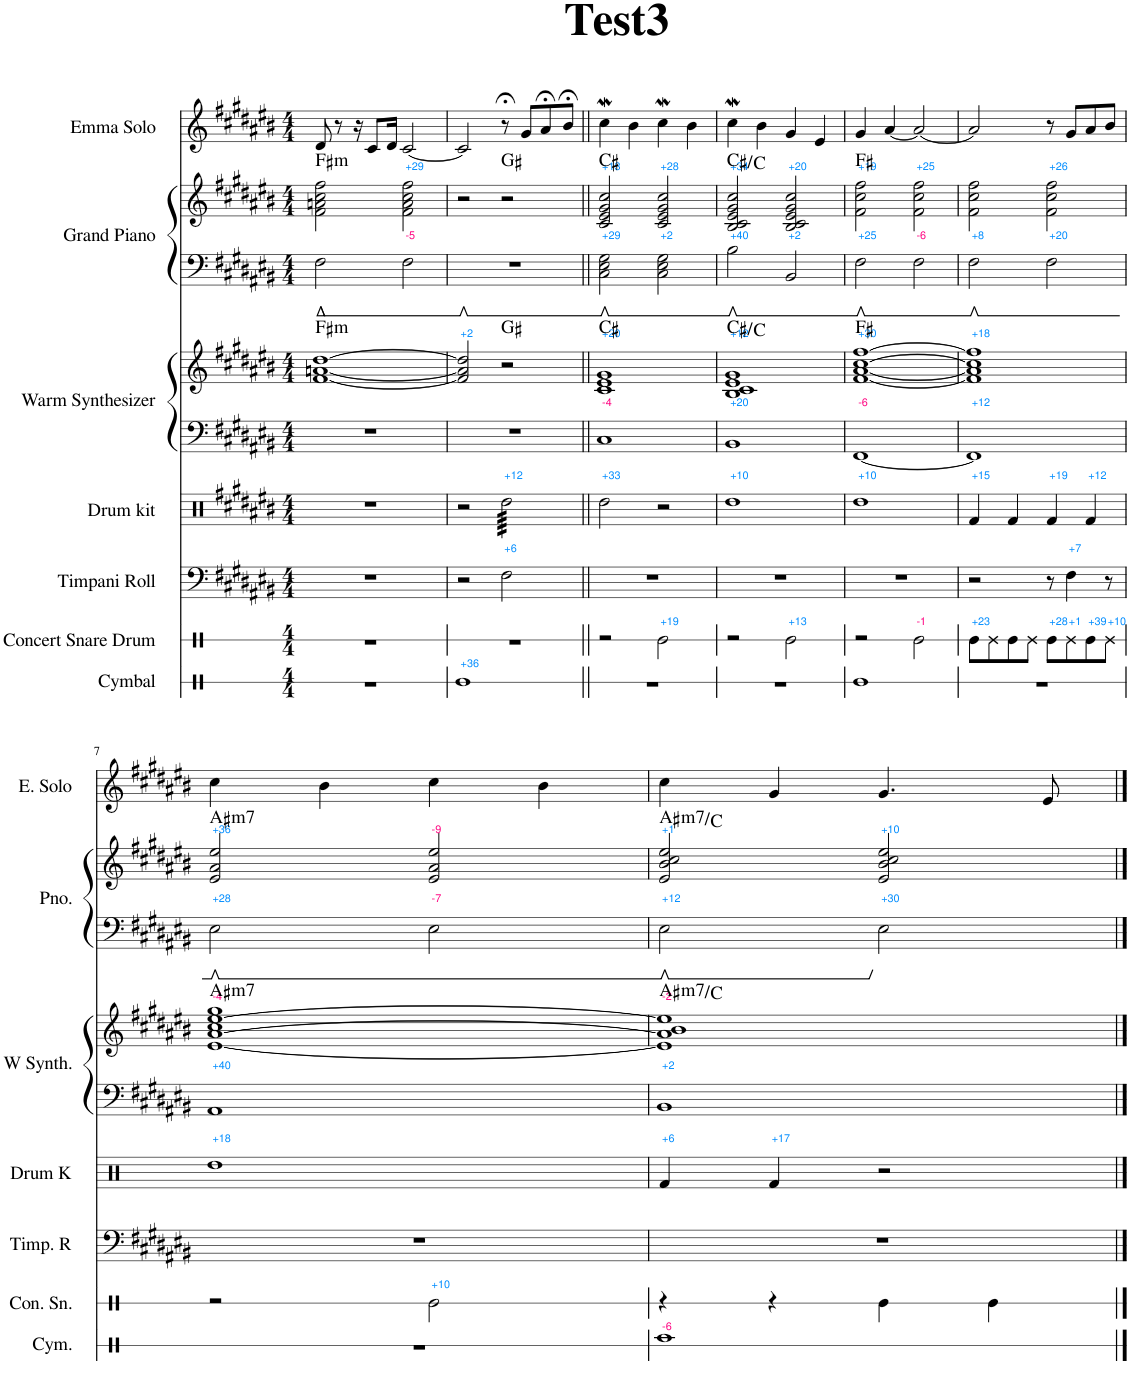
**kern	**kern	**kern	**kern	**kern	**kern	**harte	**kern	**kern	**harte	**kern
*part7	*part6	*part5	*part4	*part3	*part3	*part3	*part2	*part2	*part2	*part1
*staff9	*staff8	*staff7	*staff6	*staff5	*staff4	*	*staff3	*staff2	*	*staff1
*I"Cymbal	*I"Concert Snare Drum	*I"Timpani Roll	*I"Drum kit	*I"Warm Synthesizer	*	*	*I"Grand Piano	*	*	*I"Emma Solo
*I'Cym.	*I'Con. Sn.	*I'Timp. R	*I'Drum K	*I'W Synth.	*	*	*I'Pno.	*	*	*I'E. Solo
*stria1	*stria1	*	*	*	*	*	*	*	*	*
*clefX	*clefX	*clefF4	*clefX	*clefF4	*clefG2	*	*clefF4	*clefG2	*	*clefG2
*k[f#c#g#d#a#e#b#]	*k[f#c#g#d#a#e#b#]	*k[f#c#g#d#a#e#b#]	*k[f#c#g#d#a#e#b#]	*k[f#c#g#d#a#e#b#]	*k[f#c#g#d#a#e#b#]	*	*k[f#c#g#d#a#e#b#]	*k[f#c#g#d#a#e#b#]	*	*k[f#c#g#d#a#e#b#]
*M4/4	*M4/4	*M4/4	*M4/4	*M4/4	*M4/4	*	*M4/4	*M4/4	*	*M4/4
=1	=1	=1	=1	=1	=1	=1	=1	=1	=1	=1
!	!	!	!	!	!	!LO:H:kt=m	!	!	!LO:H:kt=m	!
1r	1r	1r	1r	1r	[1f# [1an [1dd#	F#:min	2F#\	2f#\ 2an\ 2cc#\ 2ff#\	F#:min	8d#/
.	.	.	.	.	.	.	.	.	.	8r
.	.	.	.	.	.	.	.	.	.	16r
.	.	.	.	.	.	.	.	.	.	8c#/L
.	.	.	.	.	.	.	.	.	.	16d#/Jk
!	!	!	!	!	!	!	!	!LO:TX:a:color=#008CFF:t=+29	!	!
!	!	!	!	!	!	!	!LO:TX:a:color=#FF007F:t=-5	!	!	!
.	.	.	.	.	.	.	2F#\	2f#\ 2a\ 2cc#\ 2ff#\	.	[2c#/
=2	=2	=2	=2	=2	=2	=2	=2	=2	=2	=2
!	!	!	!	!	!LO:TX:a:color=#008CFF:t=+2	!	!	!	!	!
!LO:TX:a:color=#008CFF:t=+36	!	!	!	!	!	!	!	!	!	!
1ffn	1r	2r	2r	1r	2f#/] 2a/] 2dd#/]	.	1r	2r	.	2c#/]
!	!	!	!LO:TX:a:color=#008CFF:t=+12	!	!	!	!	!	!	!
!	!	!LO:TX:a:color=#008CFF:t=+6	!	!	!	!	!	!	!	!
*	*	*	*tremolo	*	*	*	*	*	*	*
.	.	2F#\	64Rdd\LLLL	.	2r	G#:maj	.	2r	G#:maj	8r;<
.	.	.	64Rdd\	.	.	.	.	.	.	.
.	.	.	64Rdd\	.	.	.	.	.	.	.
.	.	.	64Rdd\	.	.	.	.	.	.	.
.	.	.	64Rdd\	.	.	.	.	.	.	.
.	.	.	64Rdd\	.	.	.	.	.	.	.
.	.	.	64Rdd\	.	.	.	.	.	.	.
.	.	.	64Rdd\	.	.	.	.	.	.	.
.	.	.	64Rdd\	.	.	.	.	.	.	8g#/L
.	.	.	64Rdd\	.	.	.	.	.	.	.
.	.	.	64Rdd\	.	.	.	.	.	.	.
.	.	.	64Rdd\	.	.	.	.	.	.	.
.	.	.	64Rdd\	.	.	.	.	.	.	.
.	.	.	64Rdd\	.	.	.	.	.	.	.
.	.	.	64Rdd\	.	.	.	.	.	.	.
.	.	.	64Rdd\	.	.	.	.	.	.	.
.	.	.	64Rdd\	.	.	.	.	.	.	8a#;</
.	.	.	64Rdd\	.	.	.	.	.	.	.
.	.	.	64Rdd\	.	.	.	.	.	.	.
.	.	.	64Rdd\	.	.	.	.	.	.	.
.	.	.	64Rdd\	.	.	.	.	.	.	.
.	.	.	64Rdd\	.	.	.	.	.	.	.
.	.	.	64Rdd\	.	.	.	.	.	.	.
.	.	.	64Rdd\	.	.	.	.	.	.	.
.	.	.	64Rdd\	.	.	.	.	.	.	8b#;</J
.	.	.	64Rdd\	.	.	.	.	.	.	.
.	.	.	64Rdd\	.	.	.	.	.	.	.
.	.	.	64Rdd\	.	.	.	.	.	.	.
.	.	.	64Rdd\	.	.	.	.	.	.	.
.	.	.	64Rdd\	.	.	.	.	.	.	.
.	.	.	64Rdd\	.	.	.	.	.	.	.
.	.	.	64Rdd\JJJJ	.	.	.	.	.	.	.
*	*	*	*Xtremolo	*	*	*	*	*	*	*
=3||	=3||	=3||	=3||	=3||	=3||	=3||	=3||	=3||	=3||	=3||
!	!	!	!	!	!	!	!	!LO:TX:a:color=#008CFF:t=+13	!	!
!	!	!	!	!	!	!	!LO:TX:a:color=#008CFF:t=+29	!	!	!
!	!	!	!	!	!LO:TX:a:color=#008CFF:t=+20	!	!	!	!	!
!	!	!	!	!LO:TX:a:color=#FF007F:t=-4	!	!	!	!	!	!
!	!	!	!LO:TX:a:color=#008CFF:t=+33	!	!	!	!	!	!	!
1r	2r	1r	2Rdd\	1C#	1c# 1e# 1g#	C#:maj	2C#\ 2E#\ 2G#\	2c#/ 2e#/ 2g#/ 2cc#/	C#:maj	4cc#w\
.	.	.	.	.	.	.	.	.	.	4b#\
!	!	!	!	!	!	!	!	!LO:TX:a:color=#008CFF:t=+28	!	!
!	!	!	!	!	!	!	!LO:TX:a:color=#008CFF:t=+2	!	!	!
!	!LO:TX:a:color=#008CFF:t=+19	!	!	!	!	!	!	!	!	!
.	2Re\	.	2r	.	.	.	2C#\ 2E#\ 2G#\	2c#/ 2e#/ 2g#/ 2cc#/	.	4cc#w\
.	.	.	.	.	.	.	.	.	.	4b#\
=4	=4	=4	=4	=4	=4	=4	=4	=4	=4	=4
!	!	!	!	!	!	!	!	!LO:TX:a:color=#008CFF:t=+34	!	!
!	!	!	!	!	!	!	!LO:TX:a:color=#008CFF:t=+40	!	!	!
!	!	!	!	!	!LO:TX:a:color=#008CFF:t=+12	!	!	!	!	!
!	!	!	!	!LO:TX:a:color=#008CFF:t=+20	!	!	!	!	!	!
!	!	!	!LO:TX:a:color=#008CFF:t=+10	!	!	!	!	!	!	!
1r	2r	1r	1Rdd	1BB#	1B# 1c# 1e# 1g#	C#:maj/bb8	2B#\	2B#/ 2c#/ 2e#/ 2g#/ 2cc#/	C#:maj/bb8	4cc#w\
.	.	.	.	.	.	.	.	.	.	4b#\
!	!	!	!	!	!	!	!	!LO:TX:a:color=#008CFF:t=+20	!	!
!	!	!	!	!	!	!	!LO:TX:a:color=#008CFF:t=+2	!	!	!
!	!LO:TX:a:color=#008CFF:t=+13	!	!	!	!	!	!	!	!	!
.	2Re\	.	.	.	.	.	2BB#/	2B#/ 2c#/ 2e#/ 2g#/ 2cc#/	.	4g#/
.	.	.	.	.	.	.	.	.	.	4e#/
=5	=5	=5	=5	=5	=5	=5	=5	=5	=5	=5
!	!	!	!	!	!	!	!	!LO:TX:a:color=#008CFF:t=+19	!	!
!	!	!	!	!	!	!	!LO:TX:a:color=#008CFF:t=+25	!	!	!
!	!	!	!	!	!LO:TX:a:color=#008CFF:t=+30	!	!	!	!	!
!	!	!	!	!LO:TX:a:color=#FF007F:t=-6	!	!	!	!	!	!
!	!	!	!LO:TX:a:color=#008CFF:t=+10	!	!	!	!	!	!	!
1ffn	2r	1r	1Rdd	[1FF#	[1f# [1a# [1cc# [1ff#	F#:maj	2F#\	2f#\ 2cc#\ 2ff#\	F#:maj	4g#/
.	.	.	.	.	.	.	.	.	.	[4a#/
!	!	!	!	!	!	!	!	!LO:TX:a:color=#008CFF:t=+25	!	!
!	!	!	!	!	!	!	!LO:TX:a:color=#FF007F:t=-6	!	!	!
!	!LO:TX:a:color=#FF007F:t=-1	!	!	!	!	!	!	!	!	!
.	2Re\	.	.	.	.	.	2F#\	2f#\ 2cc#\ 2ff#\	.	2a#/_
=6	=6	=6	=6	=6	=6	=6	=6	=6	=6	=6
!	!	!	!	!	!	!	!LO:TX:a:color=#008CFF:t=+8	!	!	!
!	!	!	!	!	!LO:TX:a:color=#008CFF:t=+18	!	!	!	!	!
!	!	!	!	!LO:TX:a:color=#008CFF:t=+12	!	!	!	!	!	!
!	!	!	!LO:TX:a:color=#008CFF:t=+15	!	!	!	!	!	!	!
!	!LO:TX:a:color=#008CFF:t=+23	!	!	!	!	!	!	!	!	!
1r	8Re\L	2r	4Rf/	1FF#]	1f#] 1a#] 1cc#] 1ff#]	.	2F#\	2f#\ 2cc#\ 2ff#\	.	2a#/]
.	8Re\	.	.	.	.	.	.	.	.	.
.	8Re\	.	4Rf/	.	.	.	.	.	.	.
.	8Re\J	.	.	.	.	.	.	.	.	.
!	!	!	!	!	!	!	!	!LO:TX:a:color=#008CFF:t=+26	!	!
!	!	!	!	!	!	!	!LO:TX:a:color=#008CFF:t=+20	!	!	!
!	!	!	!LO:TX:a:color=#008CFF:t=+19	!	!	!	!	!	!	!
!	!LO:TX:a:color=#008CFF:t=+28	!	!	!	!	!	!	!	!	!
.	8Re\L	8r	4Rf/	.	.	.	2F#\	2f#\ 2cc#\ 2ff#\	.	8r
!	!	!LO:TX:a:color=#008CFF:t=+7	!	!	!	!	!	!	!	!
!	!LO:TX:a:color=#008CFF:t=+1	!	!	!	!	!	!	!	!	!
.	8Re\	4F#\	.	.	.	.	.	.	.	8g#/L
!	!	!	!LO:TX:a:color=#008CFF:t=+12	!	!	!	!	!	!	!
!	!LO:TX:a:color=#008CFF:t=+39	!	!	!	!	!	!	!	!	!
.	8Re\	.	4Rf/	.	.	.	.	.	.	8a#/
!	!LO:TX:a:color=#008CFF:t=+10	!	!	!	!	!	!	!	!	!
.	8Re\J	8r	.	.	.	.	.	.	.	8b#/J
!!LO:LB:g=z
=7	=7	=7	=7	=7	=7	=7	=7	=7	=7	=7
!	!	!	!	!	!	!	!	!LO:TX:a:color=#008CFF:t=+36	!	!
!	!	!	!	!	!	!	!LO:TX:a:color=#008CFF:t=+28	!	!	!
!	!	!	!	!	!LO:TX:a:color=#FF007F:t=-4	!	!	!	!	!
!	!	!	!	!LO:TX:a:color=#008CFF:t=+40	!	!	!	!	!	!
!	!	!	!LO:TX:a:color=#008CFF:t=+18	!	!	!LO:H:kt=m7	!	!	!LO:H:kt=m7	!
1r	2r	1r	1Rdd	1AA#	[1e# [1a# 1cc# [1ee# 1gg#	A#:min7	2E#\	2e#/ 2a#/ 2ee#/	A#:min7	4cc#\
.	.	.	.	.	.	.	.	.	.	4b#\
!	!	!	!	!	!	!	!	!LO:TX:a:color=#FF007F:t=-9	!	!
!	!	!	!	!	!	!	!LO:TX:a:color=#FF007F:t=-7	!	!	!
!	!LO:TX:a:color=#008CFF:t=+10	!	!	!	!	!	!	!	!	!
.	2Re\	.	.	.	.	.	2E#\	2e#/ 2a#/ 2ee#/	.	4cc#\
.	.	.	.	.	.	.	.	.	.	4b#\
=8	=8	=8	=8	=8	=8	=8	=8	=8	=8	=8
!	!	!	!	!	!	!	!	!LO:TX:a:color=#008CFF:t=+1	!	!
!	!	!	!	!	!	!	!LO:TX:a:color=#008CFF:t=+12	!	!	!
!	!	!	!	!	!LO:TX:a:color=#FF007F:t=-2	!	!	!	!	!
!	!	!	!	!LO:TX:a:color=#008CFF:t=+2	!	!	!	!	!	!
!	!	!	!LO:TX:a:color=#008CFF:t=+6	!	!	!	!	!	!	!
!LO:TX:a:color=#FF007F:t=-6	!	!	!	!	!	!LO:H:kt=m7	!	!	!LO:H:kt=m7	!
1aan	4r	1r	4Rf/	1BB#	1e#] 1a#] 1b# 1ee#]	A#:min7/bb3	2E#\	2e#/ 2b#/ 2cc#/ 2ee#/	A#:min7/bb3	4cc#\
!	!	!	!LO:TX:a:color=#008CFF:t=+17	!	!	!	!	!	!	!
.	4r	.	4Rf/	.	.	.	.	.	.	4g#/
!	!	!	!	!	!	!	!	!LO:TX:a:color=#008CFF:t=+10	!	!
!	!	!	!	!	!	!	!LO:TX:a:color=#008CFF:t=+30	!	!	!
.	4Re\	.	2r	.	.	.	2E#\	2e#/ 2b#/ 2cc#/ 2ee#/	.	4.g#/
.	4Re\	.	.	.	.	.	.	.	.	.
.	.	.	.	.	.	.	.	.	.	8e#/
==	==	==	==	==	==	==	==	==	==	==
*-	*-	*-	*-	*-	*-	*-	*-	*-	*-	*-
